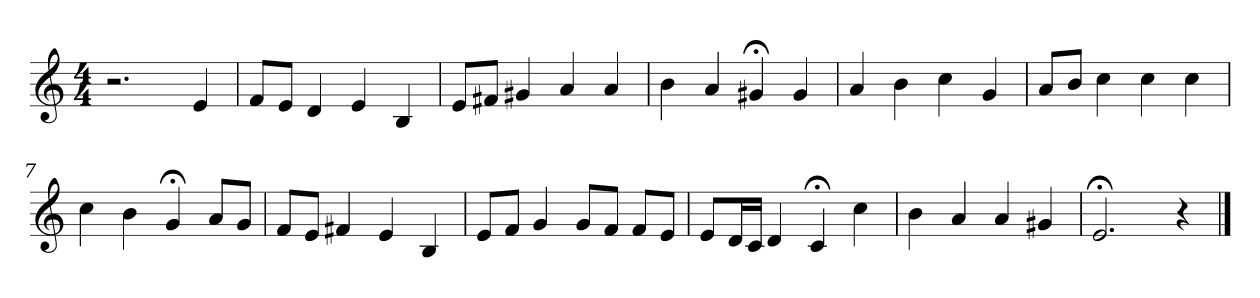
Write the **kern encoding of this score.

**kern
*part1
*staff1
*clefG2
*k[]
*C:
*M4/4
=1
2.r
4e
=2
8f/L
8e/J
4d
4e
4B
=3
8e/L
8f#X/J
4g#X
4a
4a
=4
4b
4a
4g#X;<
4g#
=5
4a
4b
4cc
4g
=6
8a/L
8b/J
4cc
4cc
4cc
=7
4cc
4b
4g;<
8a/L
8g/J
=8
8f/L
8e/J
4f#X
4e
4B
=9
8e/L
8f/J
4g
8g/L
8f/J
8f/L
8e/J
=10
8e/L
16d/L
16c/JJ
4d
4c;<
4cc
=11
4b
4a
4a
4g#X
=12
2.e;<
4r
==
*-
